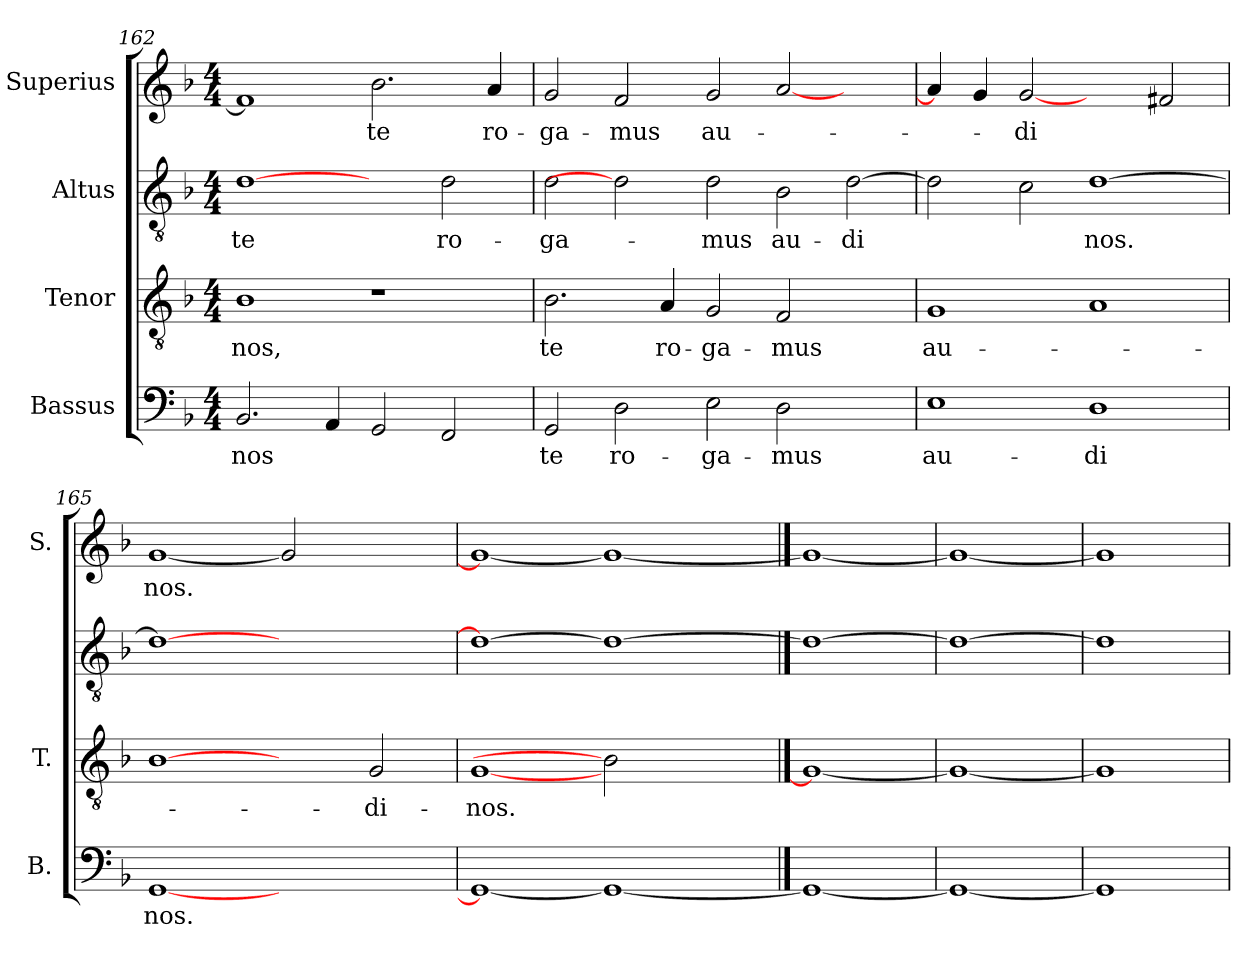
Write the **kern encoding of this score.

**kern	**text	**kern	**text	**kern	**text	**kern	**text
*part4	*part4	*part3	*part3	*part2	*part2	*part1	*part1
*staff4	*staff4	*staff3	*staff3	*staff2	*staff2	*staff1	*staff1
*I"Bassus	*	*I"Tenor	*	*I"Altus	*	*I"Superius	*
*I'B.	*	*I'T.	*	*	*	*I'S.	*
!!LO:LB:g=z
*clefF4	*	*clefGv2	*	*clefGv2	*	*clefG2	*
*	*	*ITrd7c12	*	*ITrd7c12	*	*	*
*k[b-]	*	*k[b-]	*	*k[b-]	*	*k[b-]	*
*F:	*	*F:	*	*F:	*	*F:	*
*M4/4	*	*M4/4	*	*M4/4	*	*M4/4	*
=162	=162	=162	=162	=162	=162	=162	=162
!	!LO:LY:b:color=#000000	!	!	!	!	!	!
!	!	!	!LO:LY:b:color=#000000	!	!	!	!
!	!	!	!	!	!LO:LY:b:color=#000000	!	!
2.BB-i/	nos	1BB-i	nos,	[1Di	te	1fi]	.
4AAi/	.	.	.	.	.	.	.
!	!	!	!	!	!	!	!LO:LY:b:color=#000000
2GGi/	.	1r	.	2ryy	.	2.b-i\	te
!	!	!	!	!	!LO:LY:b:color=#000000	!	!
2FFi/	.	.	.	2Di\	ro-	.	.
!	!	!	!	!	!	!	!LO:LY:b:color=#000000
.	.	.	.	.	.	4ai/	ro-
=163	=163	=163	=163	=163	=163	=163	=163
!	!LO:LY:b:color=#000000	!	!	!	!	!	!
!	!	!	!LO:LY:b:color=#000000	!	!	!	!
!	!	!	!	!	!LO:LY:b:color=#000000	!	!
!	!	!	!	!	!	!	!LO:LY:b:color=#000000
2GGi/	te	2.BB-i\	te	2Di\	-ga-	2gi/	-ga-
!	!LO:LY:b:color=#000000	!	!	!	!	!	!
!	!	!	!	!	!	!	!LO:LY:b:color=#000000
2Di\	ro-	.	.	2Di]	.	2fi/	-mus
!	!	!	!LO:LY:b:color=#000000	!	!	!	!
.	.	4AAi/	ro-	.	.	.	.
!	!LO:LY:b:color=#000000	!	!	!	!	!	!
!	!	!	!LO:LY:b:color=#000000	!	!	!	!
!	!	!	!	!	!LO:LY:b:color=#000000	!	!
!	!	!	!	!	!	!	!LO:LY:b:color=#000000
2Ei\	-ga-	2GGi/	-ga-	2Di\	-mus	2gi/	au-
!	!LO:LY:b:color=#000000	!	!	!	!	!	!
!	!	!	!LO:LY:b:color=#000000	!	!	!	!
!	!	!	!	!	!LO:LY:b:color=#000000	!	!
2Di\	-mus	2FFi/	-mus	2BB-i\	au-	[<2ai/	.
!	!	!	!	!	!LO:LY:b:color=#000000	!	!
2ryy	.	2ryy	.	[>2Di\	-di	2ryy	.
=164	=164	=164	=164	=164	=164	=164	=164
!	!LO:LY:b:color=#000000	!	!	!	!	!	!
!	!	!	!LO:LY:b:color=#000000	!	!	!	!
1Ei	au-	1GGi	au-	2Di\]	.	4ai/]	.
.	.	.	.	.	.	4gi/	.
!	!	!	!	!	!	!	!LO:LY:b:color=#000000
.	.	.	.	2Ci\	.	[2gi	-di
!	!LO:LY:b:color=#000000	!	!	!	!	!	!
!	!	!	!	!	!LO:LY:b:color=#000000	!	!
1Di	-di	1AAi	.	[>1Di	nos.	2ryy	.
.	.	.	.	.	.	2f#Xi/	.
=165	=165	=165	=165	=165	=165	=165	=165
!	!LO:LY:b:color=#000000	!	!	!	!	!	!
!	!	!	!	!	!	!	!LO:LY:b:color=#000000
[<1GGi	nos.	[1BB-i	.	1Di_>	.	[<1gi	nos.
1ryy	.	2ryy	.	1ryy	.	2gi]	.
!	!	!	!LO:LY:b:color=#000000	!	!	!	!
.	.	2GGi/	-di-	.	.	2ryy	.
=166	=166	=166	=166	=166	=166	=166	=166
!	!	!	!LO:LY:b:color=#000000	!	!	!	!
1GGi_<	.	[1GGi	-nos.	1Di_>	.	1gi_<	.
1GGi_	.	2BB-i]	.	1Di_	.	1gi_	.
.	.	2ryy	.	.	.	.	.
==167	==167	==167	==167	==167	==167	==167	==167
1GGi_	.	1GGi_	.	1Di_	.	1gi_	.
=168	=168	=168	=168	=168	=168	=168	=168
1GGi_	.	1GGi_	.	1Di_	.	1gi_	.
=169	=169	=169	=169	=169	=169	=169	=169
1GGi]	.	1GGi]	.	1Di]	.	1gi]	.
=	=	=	=	=	=	=	=
*-	*-	*-	*-	*-	*-	*-	*-
